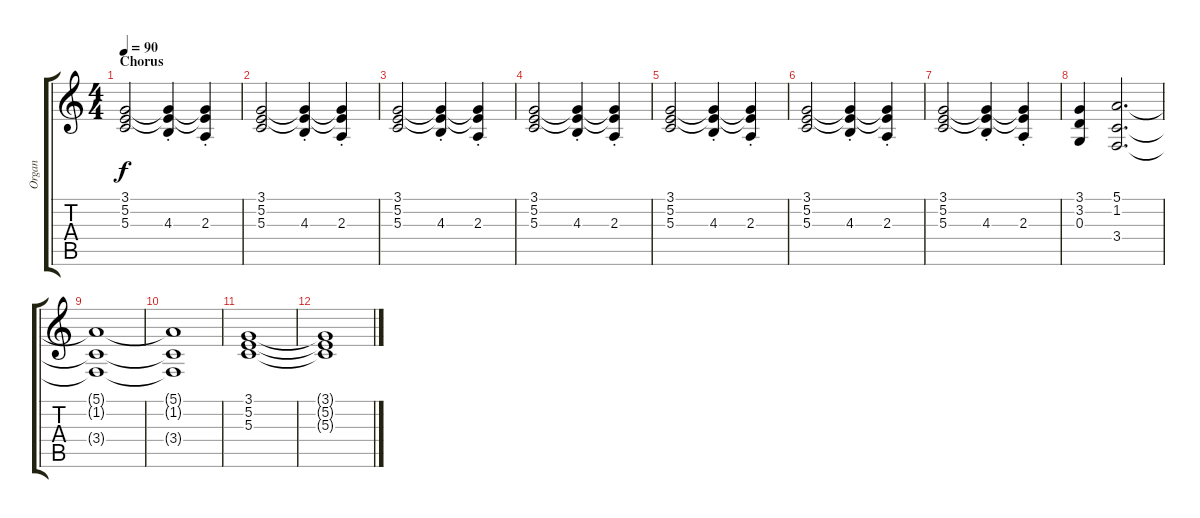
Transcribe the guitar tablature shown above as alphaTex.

\track ("Organ" "Organ") {instrument percussiveorgan}
\staff {score tabs}
\tuning (E4 B3 G3 D3 A2 E2) {hide}
\ts (4 4)
\section ("" "Chorus")
\tempo 90
\clef g2
\ks c
(3.1 5.2 5.3).2{dy f} (3.1{t} 5.2{t} 4.3{st}).4 (3.1{t} 5.2{t} 2.3{st}).4 |
(3.1 5.2 5.3).2 (3.1{t} 5.2{t} 4.3{st}).4 (3.1{t} 5.2{t} 2.3{st}).4 |
(3.1 5.2 5.3).2 (3.1{t} 5.2{t} 4.3{st}).4 (3.1{t} 5.2{t} 2.3{st}).4 |
(3.1 5.2 5.3).2 (3.1{t} 5.2{t} 4.3{st}).4 (3.1{t} 5.2{t} 2.3{st}).4 |
(3.1 5.2 5.3).2 (3.1{t} 5.2{t} 4.3{st}).4 (3.1{t} 5.2{t} 2.3{st}).4 |
(3.1 5.2 5.3).2 (3.1{t} 5.2{t} 4.3{st}).4 (3.1{t} 5.2{t} 2.3{st}).4 |
(3.1 5.2 5.3).2 (3.1{t} 5.2{t} 4.3{st}).4 (3.1{t} 5.2{t} 2.3{st}).4 |
(3.1 3.2 0.3).4 (5.1 1.2 3.4).2{d} |
(5.1{t} 1.2{t} 3.4{t}).1 |
(5.1{t} 1.2{t} 3.4{t}).1 |
(3.1 5.2 5.3).1 |
(3.1{t} 5.2{t} 5.3{t}).1
